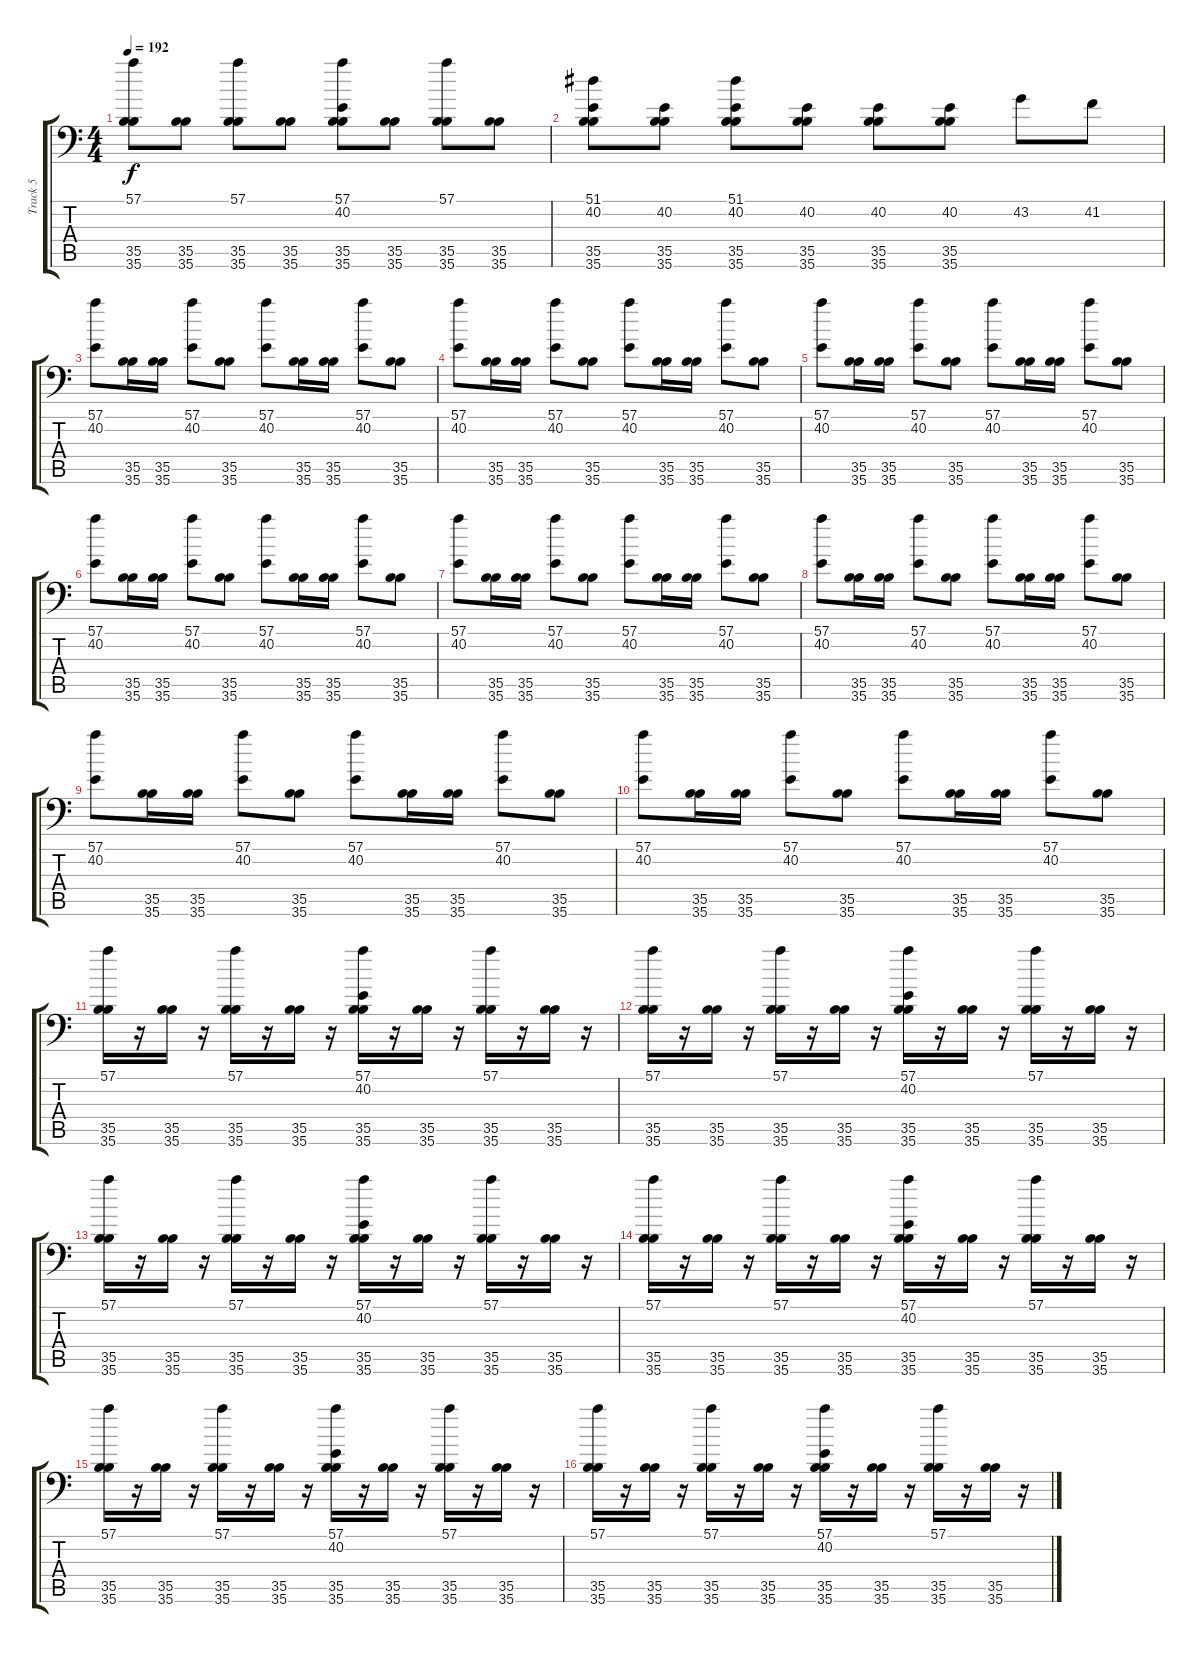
\track ("Track 5" "Track 5") {instrument acousticgrandpiano}
\staff {score tabs}
\tuning (C-1 C-1 C-1 C-1 C-1 C-1) {hide}
\ts (4 4)
\tempo 192
\clef f4
\ks c
(57.1 35.5 35.6).8{dy f} (35.5 35.6).8 (57.1 35.5 35.6).8 (35.5 35.6).8 (57.1 40.2 35.5 35.6).8 (35.5 35.6).8 (57.1 35.5 35.6).8 (35.5 35.6).8 |
(51.1 40.2 35.5 35.6).8 (40.2 35.5 35.6).8 (51.1 40.2 35.5 35.6).8 (40.2 35.5 35.6).8 (40.2 35.5 35.6).8 (40.2 35.5 35.6).8 43.2.8 41.2.8 |
(57.1 40.2).8 (35.5 35.6).16 (35.5 35.6).16 (57.1 40.2).8 (35.5 35.6).8 (57.1 40.2).8 (35.5 35.6).16 (35.5 35.6).16 (57.1 40.2).8 (35.5 35.6).8 |
(57.1 40.2).8 (35.5 35.6).16 (35.5 35.6).16 (57.1 40.2).8 (35.5 35.6).8 (57.1 40.2).8 (35.5 35.6).16 (35.5 35.6).16 (57.1 40.2).8 (35.5 35.6).8 |
(57.1 40.2).8 (35.5 35.6).16 (35.5 35.6).16 (57.1 40.2).8 (35.5 35.6).8 (57.1 40.2).8 (35.5 35.6).16 (35.5 35.6).16 (57.1 40.2).8 (35.5 35.6).8 |
(57.1 40.2).8 (35.5 35.6).16 (35.5 35.6).16 (57.1 40.2).8 (35.5 35.6).8 (57.1 40.2).8 (35.5 35.6).16 (35.5 35.6).16 (57.1 40.2).8 (35.5 35.6).8 |
(57.1 40.2).8 (35.5 35.6).16 (35.5 35.6).16 (57.1 40.2).8 (35.5 35.6).8 (57.1 40.2).8 (35.5 35.6).16 (35.5 35.6).16 (57.1 40.2).8 (35.5 35.6).8 |
(57.1 40.2).8 (35.5 35.6).16 (35.5 35.6).16 (57.1 40.2).8 (35.5 35.6).8 (57.1 40.2).8 (35.5 35.6).16 (35.5 35.6).16 (57.1 40.2).8 (35.5 35.6).8 |
(57.1 40.2).8 (35.5 35.6).16 (35.5 35.6).16 (57.1 40.2).8 (35.5 35.6).8 (57.1 40.2).8 (35.5 35.6).16 (35.5 35.6).16 (57.1 40.2).8 (35.5 35.6).8 |
(57.1 40.2).8 (35.5 35.6).16 (35.5 35.6).16 (57.1 40.2).8 (35.5 35.6).8 (57.1 40.2).8 (35.5 35.6).16 (35.5 35.6).16 (57.1 40.2).8 (35.5 35.6).8 |
(57.1 35.5 35.6).16 r.16 (35.5 35.6).16 r.16 (57.1 35.5 35.6).16 r.16 (35.5 35.6).16 r.16 (57.1 40.2 35.5 35.6).16 r.16 (35.5 35.6).16 r.16 (57.1 35.5 35.6).16 r.16 (35.5 35.6).16 r.16 |
(57.1 35.5 35.6).16 r.16 (35.5 35.6).16 r.16 (57.1 35.5 35.6).16 r.16 (35.5 35.6).16 r.16 (57.1 40.2 35.5 35.6).16 r.16 (35.5 35.6).16 r.16 (57.1 35.5 35.6).16 r.16 (35.5 35.6).16 r.16 |
(57.1 35.5 35.6).16 r.16 (35.5 35.6).16 r.16 (57.1 35.5 35.6).16 r.16 (35.5 35.6).16 r.16 (57.1 40.2 35.5 35.6).16 r.16 (35.5 35.6).16 r.16 (57.1 35.5 35.6).16 r.16 (35.5 35.6).16 r.16 |
(57.1 35.5 35.6).16 r.16 (35.5 35.6).16 r.16 (57.1 35.5 35.6).16 r.16 (35.5 35.6).16 r.16 (57.1 40.2 35.5 35.6).16 r.16 (35.5 35.6).16 r.16 (57.1 35.5 35.6).16 r.16 (35.5 35.6).16 r.16 |
(57.1 35.5 35.6).16 r.16 (35.5 35.6).16 r.16 (57.1 35.5 35.6).16 r.16 (35.5 35.6).16 r.16 (57.1 40.2 35.5 35.6).16 r.16 (35.5 35.6).16 r.16 (57.1 35.5 35.6).16 r.16 (35.5 35.6).16 r.16 |
(57.1 35.5 35.6).16 r.16 (35.5 35.6).16 r.16 (57.1 35.5 35.6).16 r.16 (35.5 35.6).16 r.16 (57.1 40.2 35.5 35.6).16 r.16 (35.5 35.6).16 r.16 (57.1 35.5 35.6).16 r.16 (35.5 35.6).16 r.16
